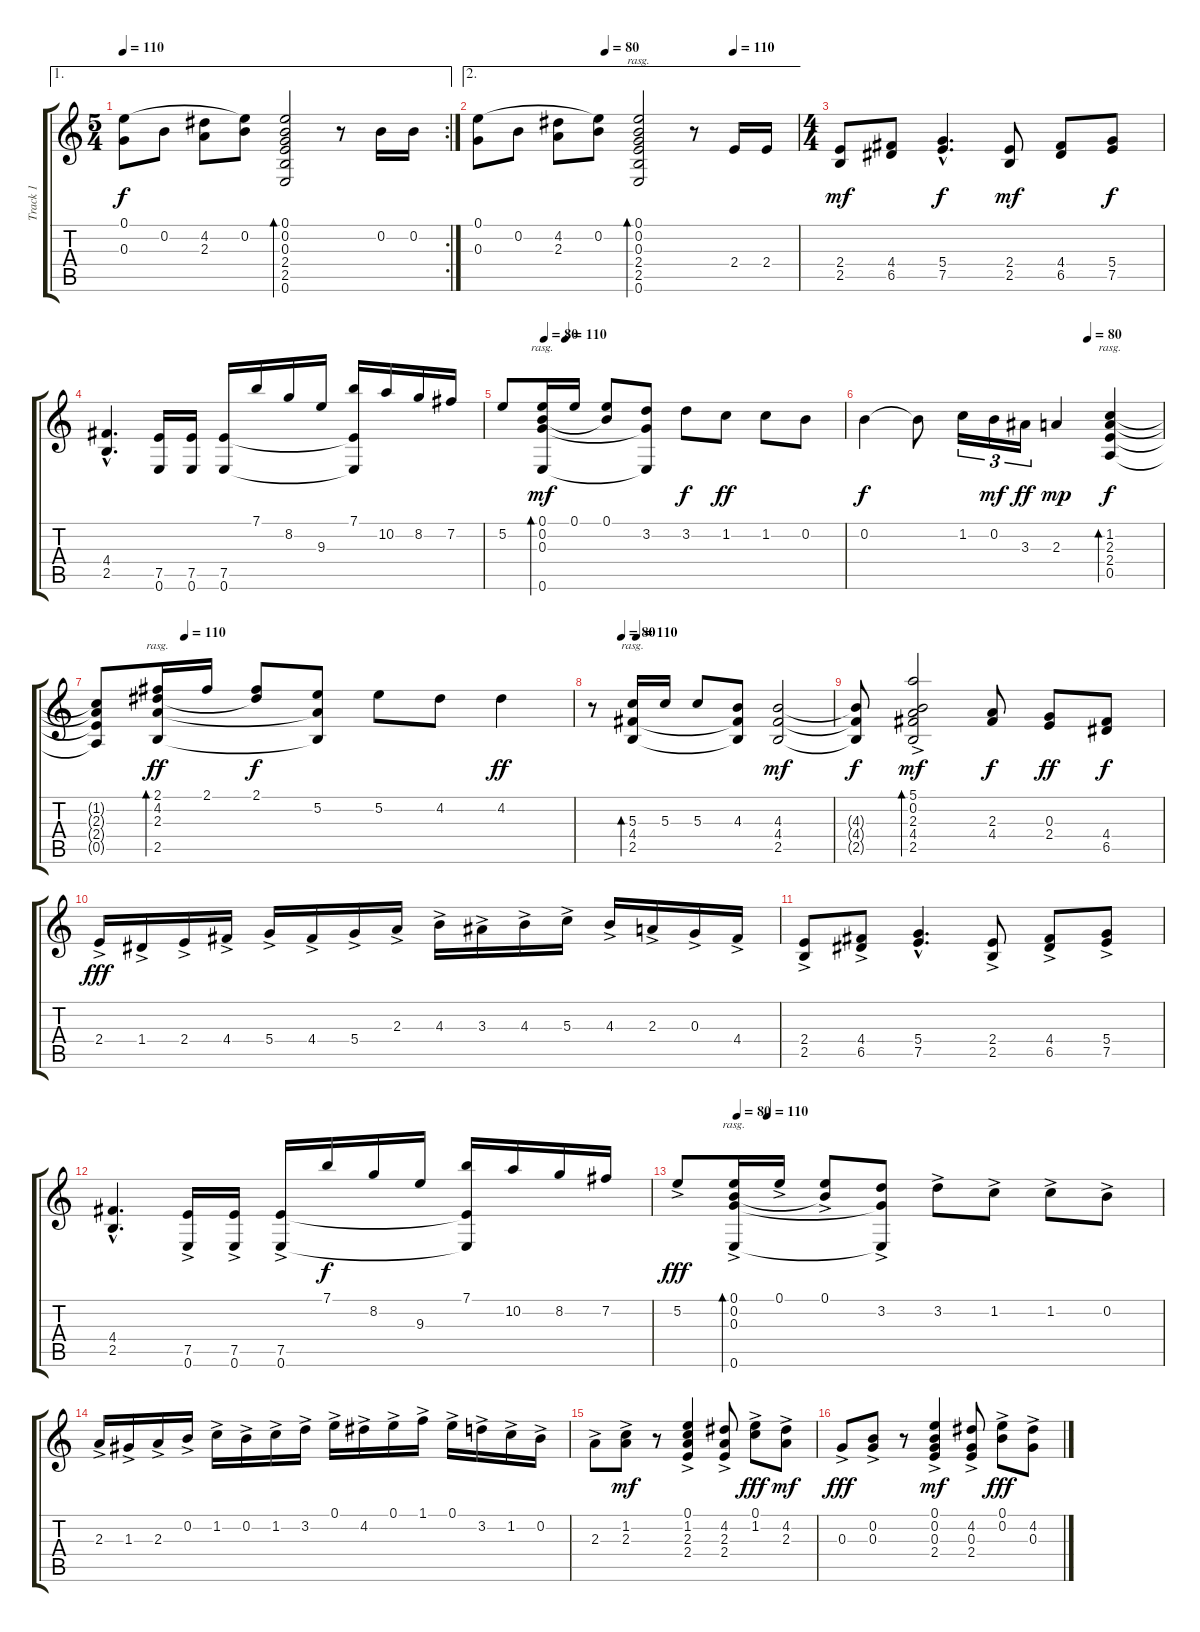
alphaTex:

\track ("Track 1" "Track 1") {instrument acousticguitarnylon}
\staff {score tabs}
\tuning (E4 B3 G3 D3 A2 E2) {hide}
\ae 1
\rc 2
\ts (5 4)
\tempo 110
\clef g2
\ks c
(0.1 0.3).8{dy f} 0.2.8 (4.2 2.3).8 (0.1{t} 0.2).8 (0.1 0.2 0.3 2.4 2.5 0.6).2{bd 60} r.8 0.2.16 0.2.16 |
\ae 2
\tempo (80 0.4)
\tempo (110 0.8)
(0.1 0.3).8 0.2.8 (4.2 2.3).8 (0.1{t} 0.2).8 (0.1 0.2 0.3 2.4 2.5 0.6).2{bd 240 rasg ii} r.8 2.4.16 2.4.16 |
\ts (4 4)
(2.4 2.5).8{dy mf} (4.4 6.5).8 (5.4{hac} 7.5{hac}).4{d dy f} (2.4 2.5).8{dy mf} (4.4 6.5).8 (5.4 7.5).8{dy f} |
(4.4{hac} 2.5{hac}).4{d} (7.5 0.6).16 (7.5 0.6).16 (7.5 0.6).16 7.1.16 8.2.16 9.3.16 (7.1 7.5{t} 0.6{t}).16 10.2.16 8.2.16 7.2.16 |
\tempo (80 0.125)
\tempo (110 0.1875)
5.2.8 (0.1 0.2 0.3 0.6).16{bd 120 rasg ii dy mf} 0.1.16 (0.1 0.2{t}).8 (3.2 0.3{t} 0.6{t}).8 3.2.8{dy f} 1.2.8{dy ff} 1.2.8 0.2.8 |
\tempo (80 0.75)
0.2.4{dy f} 0.2{t}.8 1.2.16{tu (3 2)} 0.2.16{tu (3 2) dy mf} 3.3.16{tu (3 2) dy ff} 2.3.4{dy mp} (1.2 2.3 2.4 0.5).4{bd 480 rasg ii dy f} |
\tempo (110 0.1875)
(1.2{t} 2.3{t} 2.4{t} 0.5{t}).8 (2.1 4.2 2.3 2.5).16{bd 480 rasg ii dy ff} 2.1.16 (2.1 4.2{t}).8{dy f} (5.2 2.3{t} 2.5{t}).8 5.2.8 4.2.8 4.2.4{dy ff} |
\tempo (80 0.125)
\tempo (110 0.1875)
r.8 (5.3 4.4 2.5).16{bd 120 rasg ii} 5.3.16 5.3.8 (4.3 4.4{t} 2.5{t}).8 (4.3 4.4 2.5).2{dy mf} |
(4.3{t} 4.4{t} 2.5{t}).8{dy f} (5.1{ac} 0.2 2.3 4.4 2.5).2{bd 480 dy mf} (2.3 4.4).8{dy f} (0.3 2.4).8{dy ff} (4.4 6.5).8{dy f} |
2.4{ac}.16{dy fff} 1.4{ac}.16 2.4{ac}.16 4.4{ac}.16 5.4{ac}.16 4.4{ac}.16 5.4{ac}.16 2.3{ac}.16 4.3{ac}.16 3.3{ac}.16 4.3{ac}.16 5.3{ac}.16 4.3{ac}.16 2.3{ac}.16 0.3{ac}.16 4.4{ac}.16 |
(2.4{ac} 2.5).8 (4.4{ac} 6.5).8 (5.4{hac} 7.5{hac}).4{d} (2.4{ac} 2.5).8 (4.4{ac} 6.5).8 (5.4{ac} 7.5).8 |
(4.4{hac} 2.5{hac}).4{d} (7.5{ac} 0.6).16 (7.5{ac} 0.6).16 (7.5{ac} 0.6).16 7.1.16{dy f} 8.2.16 9.3.16 (7.1 7.5{t} 0.6{t}).16 10.2.16 8.2.16 7.2.16 |
\tempo (80 0.125)
\tempo (110 0.1875)
5.2{ac}.8{dy fff} (0.1{ac} 0.2 0.3 0.6).16{bd 120 rasg ii} 0.1{ac}.16 (0.1{ac} 0.2{t}).8 (3.2{ac} 0.3{t} 0.6{t}).8 3.2{ac}.8 1.2{ac}.8 1.2{ac}.8 0.2{ac}.8 |
2.3{ac}.16 1.3{ac}.16 2.3{ac}.16 0.2{ac}.16 1.2{ac}.16 0.2{ac}.16 1.2{ac}.16 3.2{ac}.16 0.1{ac}.16 4.2{ac}.16 0.1{ac}.16 1.1{ac}.16 0.1{ac}.16 3.2{ac}.16 1.2{ac}.16 0.2{ac}.16 |
2.3{ac}.8 (1.2{ac} 2.3).8{dy mf} r.8 (0.1{ac} 1.2 2.3 2.4).4 (4.2{ac} 2.3 2.4).8 (0.1{ac} 1.2).8{dy fff} (4.2{ac} 2.3).8{dy mf} |
0.3{ac}.8{dy fff} (0.2{ac} 0.3).8 r.8 (0.1{ac} 0.2 0.3 2.4).4{dy mf} (4.2{ac} 0.3 2.4).8 (0.1{ac} 0.2).8{dy fff} (4.2{ac} 0.3).8
